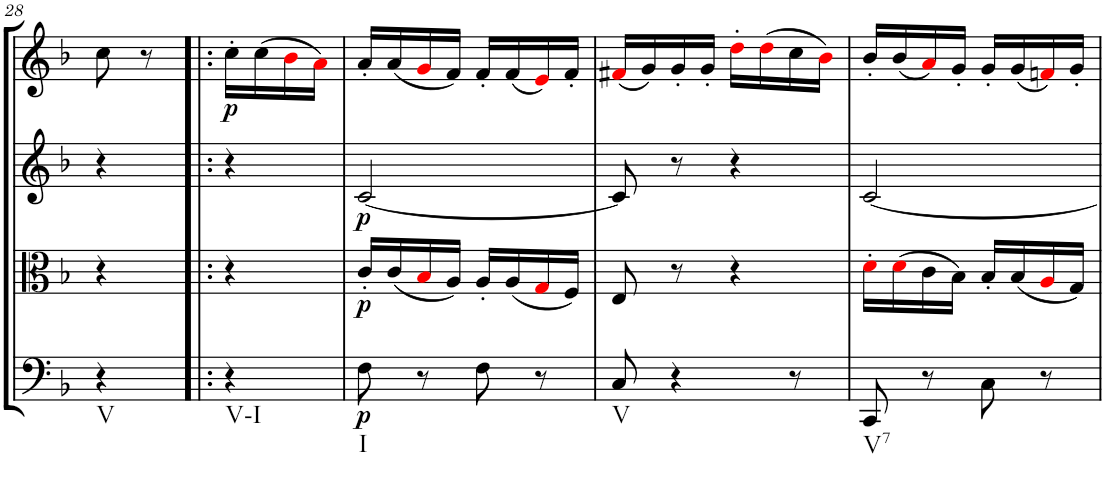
**kern	**dynam	**kern	**dynam	**kern	**dynam	**kern	**dynam
*part4	*part4	*part3	*part3	*part2	*part2	*part1	*part1
*staff4	*staff4	*staff3	*staff3	*staff2	*staff2	*staff1	*staff1
*I"Cello	*	*I"Viola	*	*I"2nd Violin	*	*I"1st Violin	*
*	*	*I'Vla	*	*I'Vln	*	*I'Vln	*
!!LO:PB:g=z
*clefF4	*	*clefC3	*	*clefG2	*	*clefG2	*
*k[b-]	*	*k[b-]	*	*k[b-]	*	*k[b-]	*
*F:	*	*F:	*	*F:	*	*F:	*
*M2/4	*	*M2/4	*	*M2/4	*	*M2/4	*
=28	=28	=28	=28	=28	=28	=28	=28
!LO:TX:b:t=V	!	!	!	!	!	!	!
4r	.	4r	.	4r	.	8cc\	.
.	.	.	.	.	.	8r	.
=28X2!|:	=28X2!|:	=28X2!|:	=28X2!|:	=28X2!|:	=28X2!|:	=28X2!|:	=28X2!|:
!LO:TX:b:t=V-I	!	!	!	!	!	!	!
!	!	!	!	!	!	!	!LO:DY:b
4r	.	4r	.	4r	.	16cc'\LL	p
.	.	.	.	.	.	(16cc\	.
.	.	.	.	.	.	16b-i\	.
.	.	.	.	.	.	16ai\JJ)	.
=29	=29	=29	=29	=29	=29	=29	=29
!LO:TX:b:t=I	!	!	!	!	!	!	!
!	!LO:DY:b	!	!LO:DY:b	!	!LO:DY:b	!	!
8F\	p	16c'/LL	p	[2c/	p	16a'/LL	.
.	.	(16c/	.	.	.	(16a/	.
8r	.	16B-i/	.	.	.	16gi/	.
.	.	16A/JJ)	.	.	.	16f/JJ)	.
8F\	.	16A'/LL	.	.	.	16f'/LL	.
.	.	(16A/	.	.	.	(16f/	.
8r	.	16Gi/	.	.	.	16ei/)	.
.	.	16F/JJ)	.	.	.	16f'/JJ	.
=30	=30	=30	=30	=30	=30	=30	=30
!LO:TX:b:t=V	!	!	!	!	!	!	!
8C/	.	8E/	.	8c/]	.	(16f#Xi/LL	.
.	.	.	.	.	.	16g/)	.
4r	.	8r	.	8r	.	16g'/	.
.	.	.	.	.	.	16g'/JJ	.
.	.	4r	.	4r	.	16dd'i\LL	.
.	.	.	.	.	.	(16ddi\	.
8r	.	.	.	.	.	16cc\	.
.	.	.	.	.	.	16b-i\JJ)	.
=31	=31	=31	=31	=31	=31	=31	=31
!LO:TX:b:t=V7	!	!	!	!	!	!	!
8CC/	.	16d'i\LL	.	[2c/	.	16b-'/LL	.
.	.	(16di\	.	.	.	(16b-/	.
8r	.	16c\	.	.	.	16ai/)	.
.	.	16B-\JJ)	.	.	.	16g'/JJ	.
8C\	.	16B-'/LL	.	.	.	16g'/LL	.
.	.	(16B-/	.	.	.	(16g/	.
8r	.	16Ai/	.	.	.	16fni/)	.
.	.	16G/JJ)	.	.	.	16g'/JJ	.
=	=	=	=	=	=	=	=
*-	*-	*-	*-	*-	*-	*-	*-
